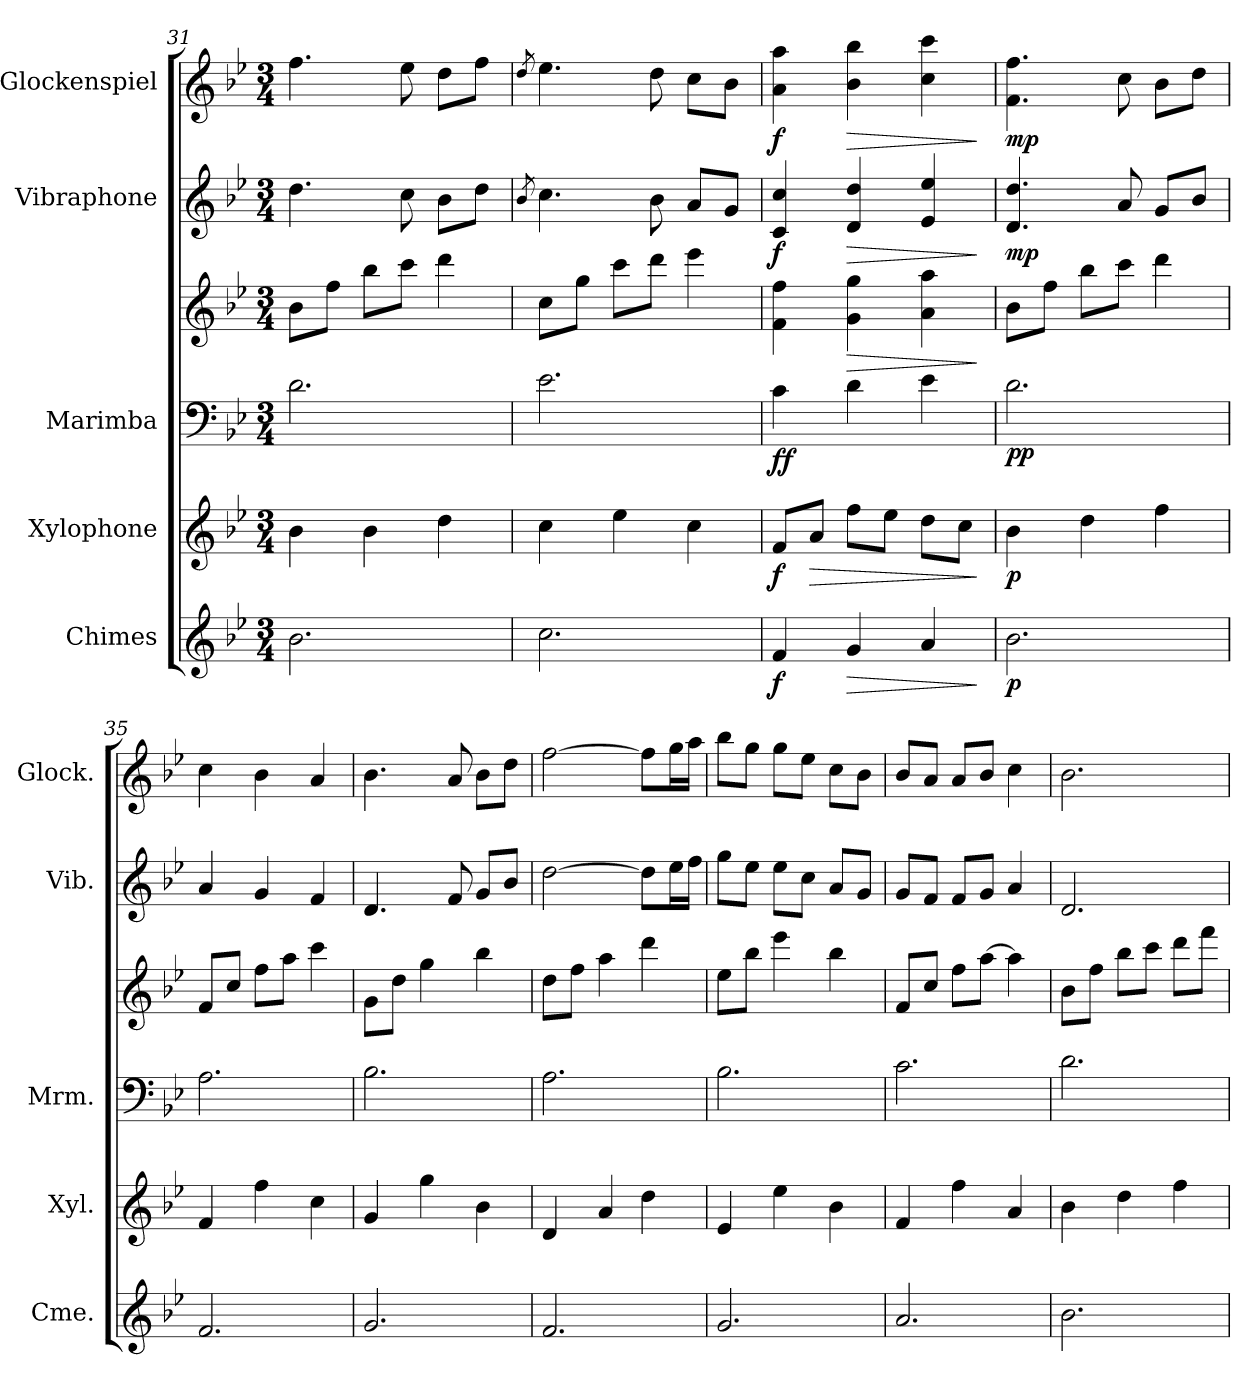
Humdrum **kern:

**kern	**dynam	**kern	**dynam	**kern	**kern	**dynam	**kern	**dynam	**kern	**dynam
*part5	*part5	*part4	*part4	*part3	*part3	*part3	*part2	*part2	*part1	*part1
*staff6	*staff6	*staff5	*staff5	*staff4	*staff3	*staff3/4	*staff2	*staff2	*staff1	*staff1
*I"Chimes	*	*I"Xylophone	*	*I"Marimba	*	*	*I"Vibraphone	*	*I"Glockenspiel	*
*I'Cme.	*	*I'Xyl.	*	*I'Mrm.	*	*	*I'Vib.	*	*I'Glock.	*
*clefG2	*	*clefG2	*	*clefF4	*clefG2	*	*clefG2	*	*clefG2	*
*	*	*ITrd-7c-12	*	*	*	*	*	*	*ITrd-14c-24	*
*k[b-e-]	*	*k[b-e-]	*	*k[b-e-]	*k[b-e-]	*	*k[b-e-]	*	*k[b-e-]	*
*M3/4	*	*M3/4	*	*M3/4	*M3/4	*	*M3/4	*	*M3/4	*
=31	=31	=31	=31	=31	=31	=31	=31	=31	=31	=31
2.b-\	.	4bb-\	.	2.d\	8b-\L	.	4.dd\	.	4.ffff\	.
.	.	.	.	.	8ff\J	.	.	.	.	.
.	.	4bb-\	.	.	8bb-\L	.	.	.	.	.
.	.	.	.	.	8ccc\J	.	8cc\	.	8eeee-\	.
.	.	4ddd\	.	.	4ddd\	.	8b-\L	.	8dddd\L	.
.	.	.	.	.	.	.	8dd\J	.	8ffff\J	.
=32	=32	=32	=32	=32	=32	=32	=32	=32	=32	=32
.	.	.	.	.	.	.	8qb-/	.	8qdddd/	.
2.cc\	.	4ccc\	.	2.e-\	8cc\L	.	4.cc\	.	4.eeee-\	.
.	.	.	.	.	8gg\J	.	.	.	.	.
.	.	4eee-\	.	.	8ccc\L	.	.	.	.	.
.	.	.	.	.	8ddd\J	.	8b-\	.	8dddd\	.
.	.	4ccc\	.	.	4eee-\	.	8a/L	.	8cccc\L	.
.	.	.	.	.	.	.	8g/J	.	8bbb-\J	.
=33	=33	=33	=33	=33	=33	=33	=33	=33	=33	=33
!	!LO:DY:b	!	!LO:DY:b	!	!	!LO:DY:b=2	!	!	!	!
!	!	!	!	!	!	!LO:DY:n=1:b	!	!LO:DY:b	!	!LO:DY:b
4f/	f	8ff/L	f	4c\	4f\ 4ff\	f f	4c/ 4cc/	f	4aaa\ 4aaaa\	f
!	!	!	!LO:HP:b	!	!	!	!	!	!	!
.	.	8aa/J	>	.	.	.	.	.	.	.
!	!LO:HP:b	!	!	!	!	!LO:HP:b	!	!LO:HP:b	!	!LO:HP:b
4g/	>	8fff\L	.	4d\	4g\ 4gg\	>	4d/ 4dd/	>	4bbb-\ 4bbbb-\	>
.	.	8eee-\J	.	.	.	.	.	.	.	.
4a/	.	8ddd\L	.	4e-\	4a\ 4aa\	.	4e-/ 4ee-/	.	4cccc\ 4ccccc\	.
.	.	8ccc\J	.	.	.	.	.	.	.	.
.	]	.	]	.	.	]	.	]	.	]
=34	=34	=34	=34	=34	=34	=34	=34	=34	=34	=34
!	!LO:DY:b	!	!LO:DY:b	!	!	!LO:DY:b=2	!	!	!	!
!	!	!	!	!	!	!LO:DY:n=1:b	!	!LO:DY:b	!	!LO:DY:b
2.b-\	p	4bb-\	p	2.d\	8b-\L	p p	4.d/ 4.dd/	mp	4.fff\ 4.ffff\	mp
.	.	.	.	.	8ff\J	.	.	.	.	.
.	.	4ddd\	.	.	8bb-\L	.	.	.	.	.
.	.	.	.	.	8ccc\J	.	8a/	.	8cccc\	.
.	.	4fff\	.	.	4ddd\	.	8g/L	.	8bbb-\L	.
.	.	.	.	.	.	.	8b-/J	.	8dddd\J	.
!!LO:PB:g=z
=35	=35	=35	=35	=35	=35	=35	=35	=35	=35	=35
2.f/	.	4ff/	.	2.A\	8f/L	.	4a/	.	4cccc\	.
.	.	.	.	.	8cc/J	.	.	.	.	.
.	.	4fff\	.	.	8ff\L	.	4g/	.	4bbb-\	.
.	.	.	.	.	8aa\J	.	.	.	.	.
.	.	4ccc\	.	.	4ccc\	.	4f/	.	4aaa/	.
=36	=36	=36	=36	=36	=36	=36	=36	=36	=36	=36
2.g/	.	4gg/	.	2.B-\	8g\L	.	4.d/	.	4.bbb-\	.
.	.	.	.	.	8dd\J	.	.	.	.	.
.	.	4ggg\	.	.	4gg\	.	.	.	.	.
.	.	.	.	.	.	.	8f/	.	8aaa/	.
.	.	4bb-\	.	.	4bb-\	.	8g/L	.	8bbb-\L	.
.	.	.	.	.	.	.	8b-/J	.	8dddd\J	.
=37	=37	=37	=37	=37	=37	=37	=37	=37	=37	=37
2.f/	.	4dd/	.	2.A\	8dd\L	.	[2dd\	.	[2ffff\	.
.	.	.	.	.	8ff\J	.	.	.	.	.
.	.	4aa/	.	.	4aa\	.	.	.	.	.
.	.	4ddd\	.	.	4ddd\	.	8dd\L]	.	8ffff\L]	.
.	.	.	.	.	.	.	16ee-\L	.	16gggg\L	.
.	.	.	.	.	.	.	16ff\JJ	.	16aaaa\JJ	.
=38	=38	=38	=38	=38	=38	=38	=38	=38	=38	=38
2.g/	.	4ee-/	.	2.B-\	8ee-\L	.	8gg\L	.	8bbbb-\L	.
.	.	.	.	.	8bb-\J	.	8ee-\J	.	8gggg\J	.
.	.	4eee-\	.	.	4eee-\	.	8ee-\L	.	8gggg\L	.
.	.	.	.	.	.	.	8cc\J	.	8eeee-\J	.
.	.	4bb-\	.	.	4bb-\	.	8a/L	.	8cccc\L	.
.	.	.	.	.	.	.	8g/J	.	8bbb-\J	.
=39	=39	=39	=39	=39	=39	=39	=39	=39	=39	=39
2.a/	.	4ff/	.	2.c\	8f/L	.	8g/L	.	8bbb-/L	.
.	.	.	.	.	8cc/J	.	8f/J	.	8aaa/J	.
.	.	4fff\	.	.	8ff\L	.	8f/L	.	8aaa/L	.
.	.	.	.	.	[8aa\J	.	8g/J	.	8bbb-/J	.
.	.	4aa/	.	.	4aa\]	.	4a/	.	4cccc\	.
=40	=40	=40	=40	=40	=40	=40	=40	=40	=40	=40
2.b-\	.	4bb-\	.	2.d\	8b-\L	.	2.d/	.	2.bbb-\	.
.	.	.	.	.	8ff\J	.	.	.	.	.
.	.	4ddd\	.	.	8bb-\L	.	.	.	.	.
.	.	.	.	.	8ccc\J	.	.	.	.	.
.	.	4fff\	.	.	8ddd\L	.	.	.	.	.
.	.	.	.	.	8fff\J	.	.	.	.	.
=	=	=	=	=	=	=	=	=	=	=
*-	*-	*-	*-	*-	*-	*-	*-	*-	*-	*-
